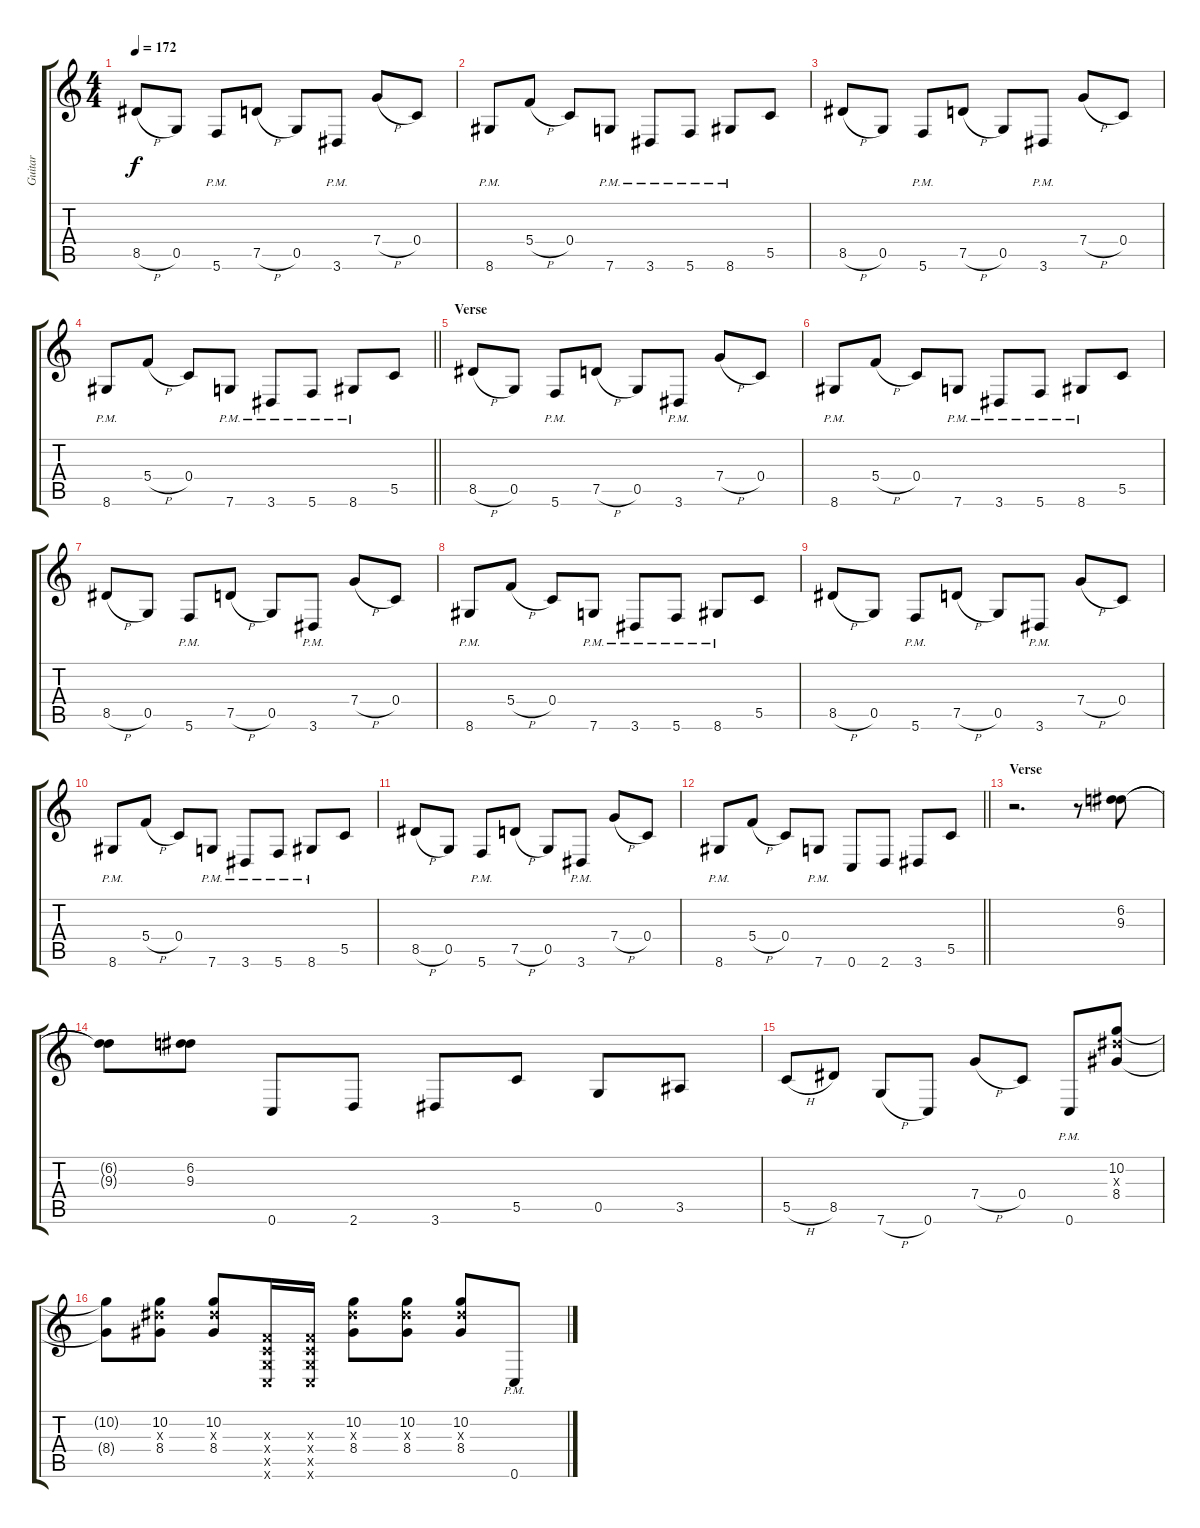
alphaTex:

\track ("Guitar" "Guitar") {instrument distortionguitar}
\staff {score tabs}
\tuning (D4 A3 F3 C3 G2 C2) {hide}
\ts (4 4)
\tempo 172
\clef g2
\ks c
8.5{h}.8{dy f} 0.5.8 5.6{pm}.8 7.5{h}.8 0.5.8 3.6{pm}.8 7.4{h}.8 0.4.8 |
8.6{pm}.8 5.4{h}.8 0.4.8 7.6{pm}.8 3.6{pm}.8 5.6{pm}.8 8.6{pm}.8 5.5.8 |
8.5{h}.8 0.5.8 5.6{pm}.8 7.5{h}.8 0.5.8 3.6{pm}.8 7.4{h}.8 0.4.8 |
\barLineRight lightlight
8.6{pm}.8 5.4{h}.8 0.4.8 7.6{pm}.8 3.6{pm}.8 5.6{pm}.8 8.6{pm}.8 5.5.8 |
\section ("" "Verse")
8.5{h}.8 0.5.8 5.6{pm}.8 7.5{h}.8 0.5.8 3.6{pm}.8 7.4{h}.8 0.4.8 |
8.6{pm}.8 5.4{h}.8 0.4.8 7.6{pm}.8 3.6{pm}.8 5.6{pm}.8 8.6{pm}.8 5.5.8 |
8.5{h}.8 0.5.8 5.6{pm}.8 7.5{h}.8 0.5.8 3.6{pm}.8 7.4{h}.8 0.4.8 |
8.6{pm}.8 5.4{h}.8 0.4.8 7.6{pm}.8 3.6{pm}.8 5.6{pm}.8 8.6{pm}.8 5.5.8 |
8.5{h}.8 0.5.8 5.6{pm}.8 7.5{h}.8 0.5.8 3.6{pm}.8 7.4{h}.8 0.4.8 |
8.6{pm}.8 5.4{h}.8 0.4.8 7.6{pm}.8 3.6{pm}.8 5.6{pm}.8 8.6{pm}.8 5.5.8 |
8.5{h}.8 0.5.8 5.6{pm}.8 7.5{h}.8 0.5.8 3.6{pm}.8 7.4{h}.8 0.4.8 |
\barLineRight lightlight
8.6{pm}.8 5.4{h}.8 0.4.8 7.6{pm}.8 0.6.8 2.6.8 3.6.8 5.5.8 |
\section ("" "Verse")
r.2{d} r.8 (6.2 9.3).8 |
(6.2{t} 9.3{t}).8 (6.2 9.3).8 0.6.8 2.6.8 3.6.8 5.5.8 0.5.8 3.5.8 |
5.5{h}.8 8.5.8 7.6{h}.8 0.6.8 7.4{h}.8 0.4.8 0.6{pm}.8 (10.2 10.3{x} 8.4).8 |
(10.2{t} 8.4{t}).8 (10.2 10.3{x} 8.4).8 (10.2 10.3{x} 8.4).8 (0.3{x} 0.4{x} 0.5{x} 0.6{x}).16 (0.3{x} 0.4{x} 0.5{x} 0.6{x}).16 (10.2 10.3{x} 8.4).8 (10.2 10.3{x} 8.4).8 (10.2 10.3{x} 8.4).8 0.6{pm}.8
